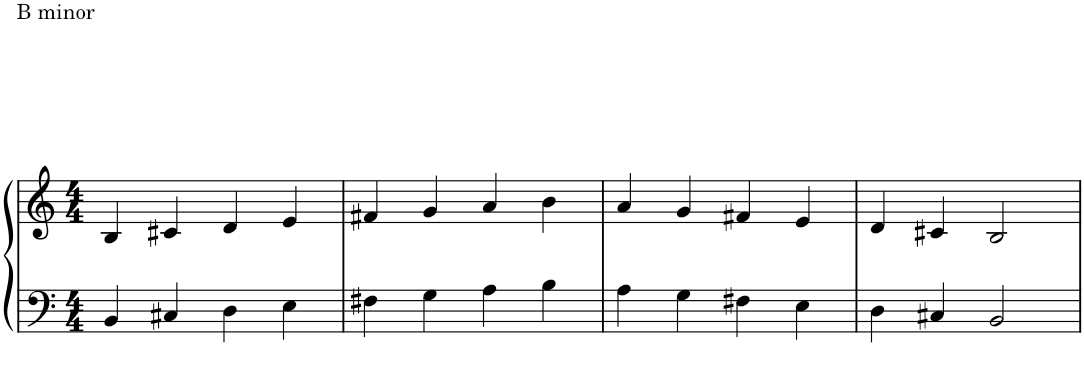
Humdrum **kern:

**kern	**kern
*part1	*part1
*staff2	*staff1
*I"Piano	*
*I'Pno.	*
!!LO:PB:g=z
*clefF4	*clefG2
*k[]	*k[]
*M4/4	*M4/4
=1	=1
!	!LO:TX:a:t=B minor
!LO:TX:a:t=B minor	!
4BB/	4B/
4C#X/	4c#X/
4D\	4d/
4E\	4e/
=2	=2
4F#X\	4f#X/
4G\	4g/
4A\	4a/
4B\	4b\
=3	=3
4A\	4a/
4G\	4g/
4F#X\	4f#X/
4E\	4e/
=4	=4
4D\	4d/
4C#X/	4c#X/
2BB/	2B/
=	=
*-	*-
